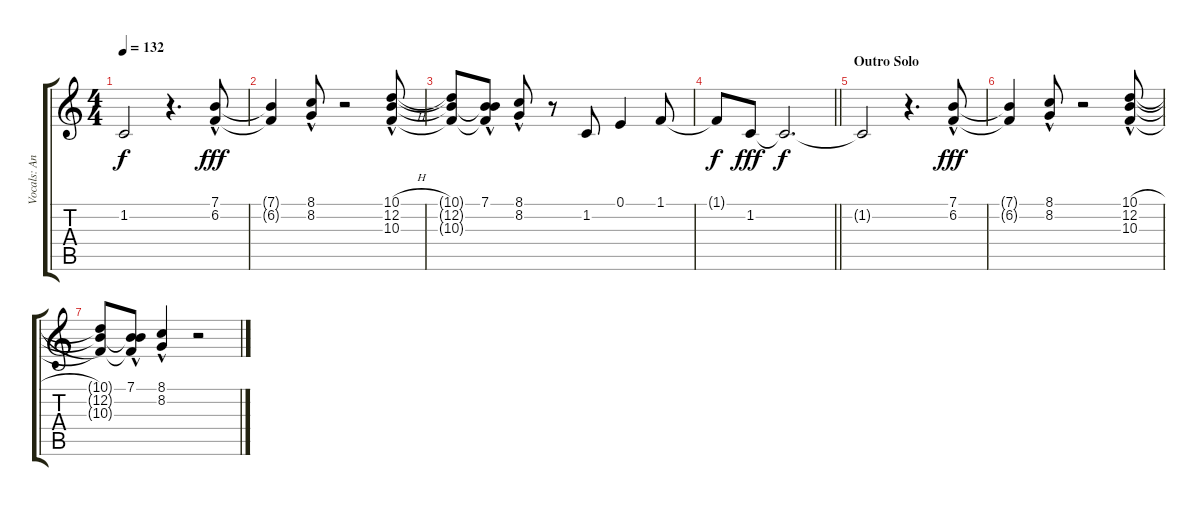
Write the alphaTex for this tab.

\track ("Vocals: Ann" "Vocals: An") {instrument lead2sawtooth}
\staff {score tabs}
\tuning (E4 B3 G3 D3 A2 E2) {hide}
\ts (4 4)
\tempo 132
\clef g2
\ks c
1.2{t}.2{dy f} r.4{d} (7.1{hac} 6.2{hac}).8{dy fff} |
(7.1{t} 6.2{t}).4 (8.1{hac} 8.2{hac}).8 r.2 (10.1{h hac} 12.2{hac} 10.3{hac}).8 |
(10.1{t} 12.2{t} 10.3{t}).8 (7.1{hac} 12.2{t} 10.3{t}).8 (8.1{hac} 8.2{hac}).8 r.8 1.2.8 0.1.4 1.1.8 |
\barLineRight lightlight
1.1{t}.8{dy f} 1.2.8{dy fff} 1.2{t}.2{d dy f} |
\section ("" "Outro Solo")
1.2{t}.2 r.4{d} (7.1{hac} 6.2{hac}).8{dy fff} |
(7.1{t} 6.2{t}).4 (8.1{hac} 8.2{hac}).8 r.2 (10.1{h hac} 12.2{hac} 10.3{hac}).8 |
(10.1{t} 12.2{t} 10.3{t}).8 (7.1{hac} 12.2{t} 10.3{t}).8 (8.1{hac} 8.2{hac}).4 r.2
